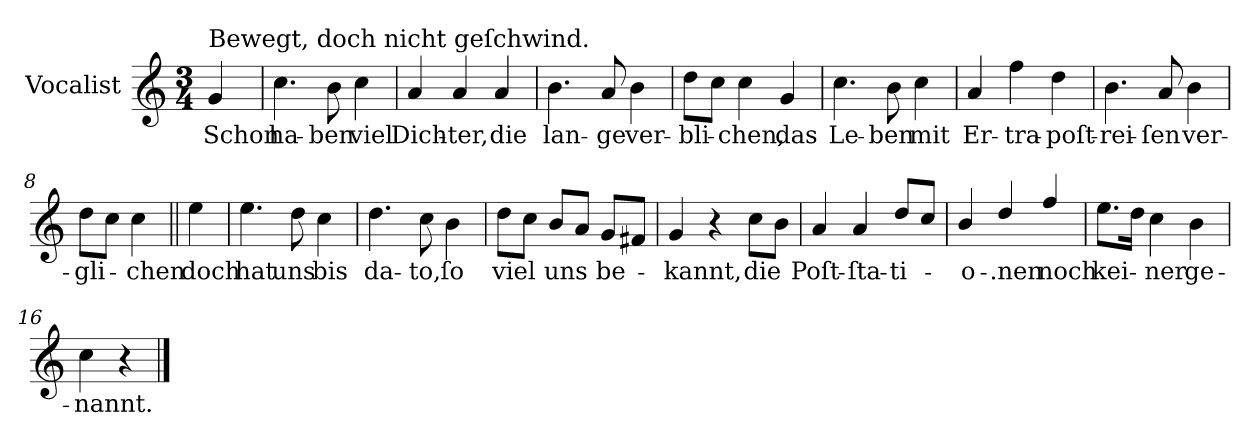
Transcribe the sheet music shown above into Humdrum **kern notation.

**kern	**text
*part1	*part1
*staff1	*staff1
*I"Vocalist	*
*clefG2	*
*k[]	*
*C:	*
*M3/4	*
=	=
!LO:TX:a:t=Bewegt, doch nicht geſchwind.	!
4g	Schon
=1	=1
4.cc	ha-
8b	-ben
4cc	viel
=2	=2
4a	Dich-
4a	-ter,
4a	die
=3	=3
4.b	lan-
8a	-ge
4b	ver-
=4	=4
8ddL	-bli-
8ccJ	.
4cc	-chen,
4g	das
=5	=5
4.cc	Le-
8b	-ben
4cc	mit
=6	=6
4a	Er-
4ff	-tra-
4dd	-poſt-
=7	=7
4.b	-rei-
8a	-ſen
4b	ver-
=8	=8
8ddL	-gli-
8ccJ	.
4cc	-chen
=||	=||
4ee	doch
=9	=9
4.ee	hat
8dd	uns
4cc	bis
=10	=10
4.dd	da-
8cc	-to,
4b	ſo
=11	=11
8ddL	viel
8ccJ	.
8bL	uns
8aJ	.
8gL	be-
8f#XJ	.
=12	=12
4g	-kannt,
4r	.
8ccL	die
8bJ	.
=13	=13
4a	Poſt-
4a	-ſta-
8dd/L	-ti-
8ccJ	.
=14	=14
4b/	-o-
4dd/	.nen
4ff/	noch
=15	=15
8.eeL	kei-
16ddJk	.
4cc	-ner
4b	ge-
=16	=16
4cc	-nannt.
4r	.
==	==
*-	*-
